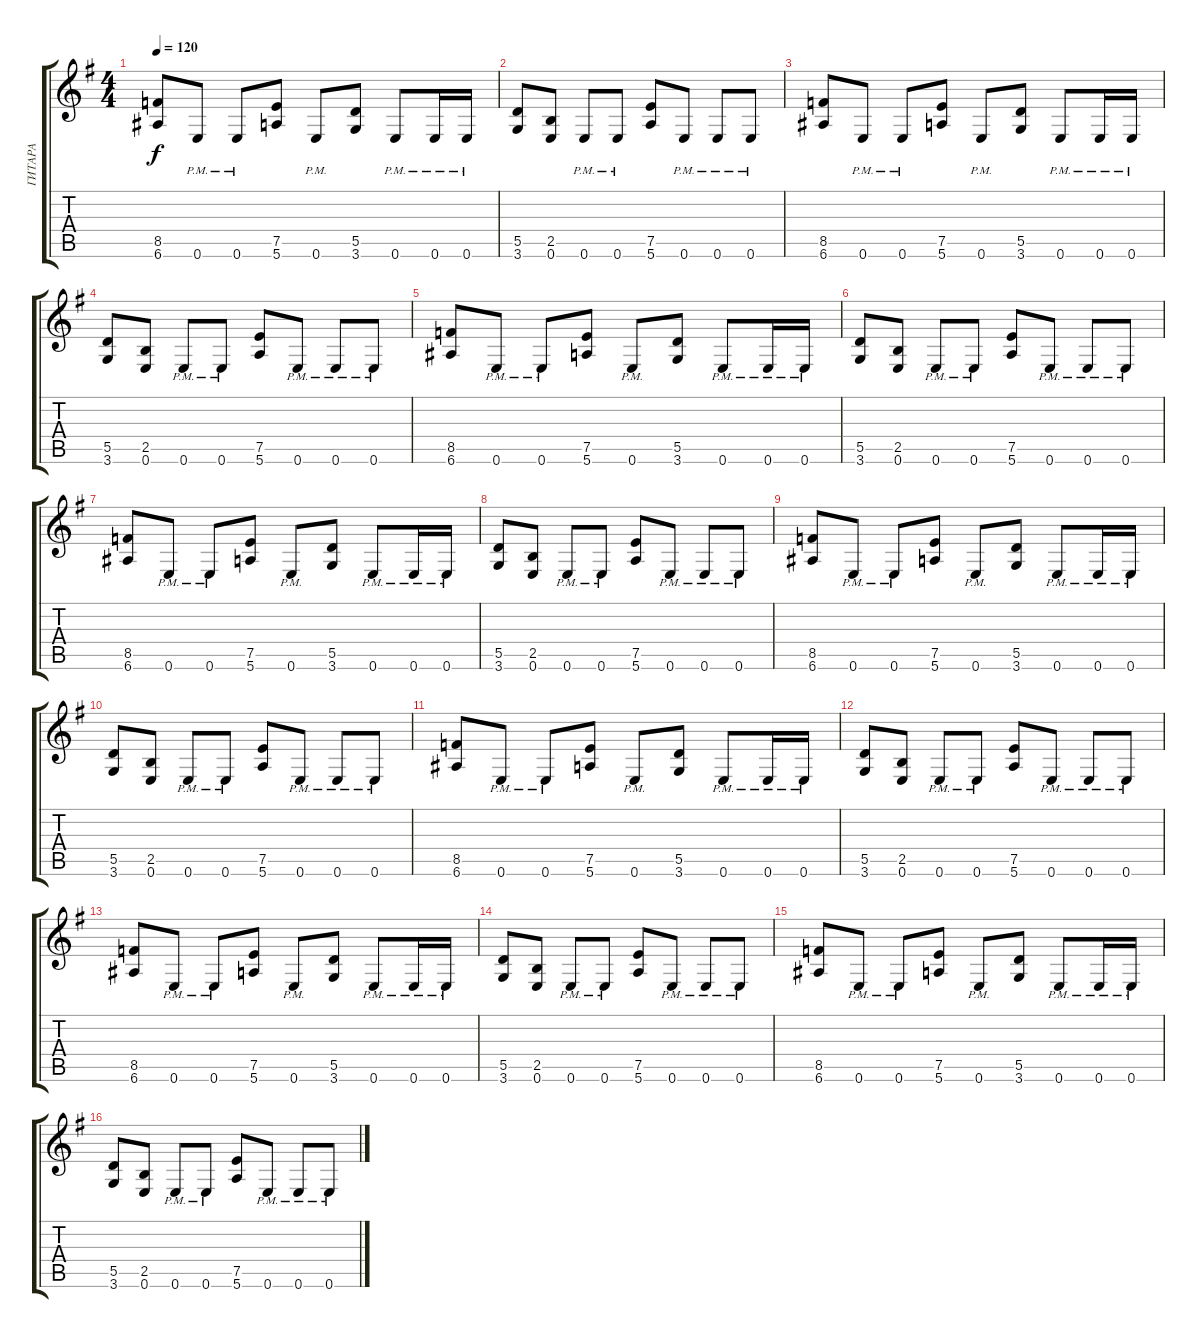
\track ("ГИТАРА" "ГИТАРА") {instrument distortionguitar}
\staff {score tabs}
\tuning (E4 B3 G3 D3 A2 E2) {hide}
\ts (4 4)
\tempo 120
\clef g2
\ks g
(8.5 6.6).8{dy f} 0.6{pm}.8 0.6{pm}.8 (7.5 5.6).8 0.6{pm}.8 (5.5 3.6).8 0.6{pm}.8 0.6{pm}.16 0.6{pm}.16 |
(5.5 3.6).8 (2.5 0.6).8 0.6{pm}.8 0.6{pm}.8 (7.5 5.6).8 0.6{pm}.8 0.6{pm}.8 0.6{pm}.8 |
(8.5 6.6).8 0.6{pm}.8 0.6{pm}.8 (7.5 5.6).8 0.6{pm}.8 (5.5 3.6).8 0.6{pm}.8 0.6{pm}.16 0.6{pm}.16 |
(5.5 3.6).8 (2.5 0.6).8 0.6{pm}.8 0.6{pm}.8 (7.5 5.6).8 0.6{pm}.8 0.6{pm}.8 0.6{pm}.8 |
(8.5 6.6).8 0.6{pm}.8 0.6{pm}.8 (7.5 5.6).8 0.6{pm}.8 (5.5 3.6).8 0.6{pm}.8 0.6{pm}.16 0.6{pm}.16 |
(5.5 3.6).8 (2.5 0.6).8 0.6{pm}.8 0.6{pm}.8 (7.5 5.6).8 0.6{pm}.8 0.6{pm}.8 0.6{pm}.8 |
(8.5 6.6).8 0.6{pm}.8 0.6{pm}.8 (7.5 5.6).8 0.6{pm}.8 (5.5 3.6).8 0.6{pm}.8 0.6{pm}.16 0.6{pm}.16 |
(5.5 3.6).8 (2.5 0.6).8 0.6{pm}.8 0.6{pm}.8 (7.5 5.6).8 0.6{pm}.8 0.6{pm}.8 0.6{pm}.8 |
(8.5 6.6).8 0.6{pm}.8 0.6{pm}.8 (7.5 5.6).8 0.6{pm}.8 (5.5 3.6).8 0.6{pm}.8 0.6{pm}.16 0.6{pm}.16 |
(5.5 3.6).8 (2.5 0.6).8 0.6{pm}.8 0.6{pm}.8 (7.5 5.6).8 0.6{pm}.8 0.6{pm}.8 0.6{pm}.8 |
(8.5 6.6).8 0.6{pm}.8 0.6{pm}.8 (7.5 5.6).8 0.6{pm}.8 (5.5 3.6).8 0.6{pm}.8 0.6{pm}.16 0.6{pm}.16 |
(5.5 3.6).8 (2.5 0.6).8 0.6{pm}.8 0.6{pm}.8 (7.5 5.6).8 0.6{pm}.8 0.6{pm}.8 0.6{pm}.8 |
(8.5 6.6).8 0.6{pm}.8 0.6{pm}.8 (7.5 5.6).8 0.6{pm}.8 (5.5 3.6).8 0.6{pm}.8 0.6{pm}.16 0.6{pm}.16 |
(5.5 3.6).8 (2.5 0.6).8 0.6{pm}.8 0.6{pm}.8 (7.5 5.6).8 0.6{pm}.8 0.6{pm}.8 0.6{pm}.8 |
(8.5 6.6).8 0.6{pm}.8 0.6{pm}.8 (7.5 5.6).8 0.6{pm}.8 (5.5 3.6).8 0.6{pm}.8 0.6{pm}.16 0.6{pm}.16 |
(5.5 3.6).8 (2.5 0.6).8 0.6{pm}.8 0.6{pm}.8 (7.5 5.6).8 0.6{pm}.8 0.6{pm}.8 0.6{pm}.8
